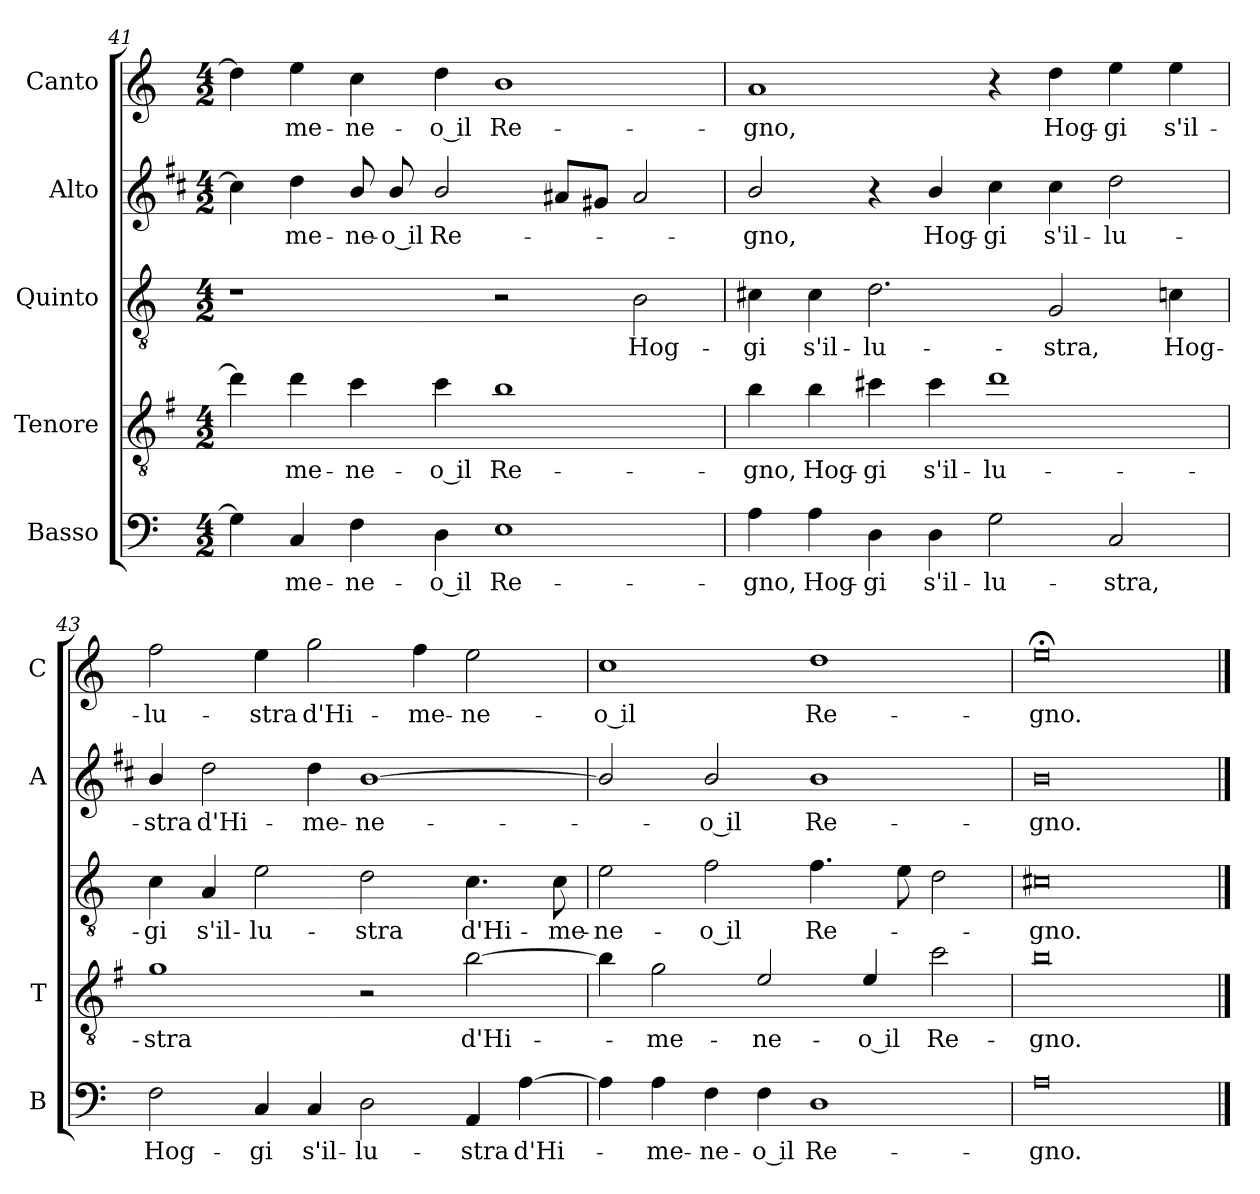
**kern	**text	**kern	**text	**kern	**text	**kern	**text	**kern	**text
*part5	*part5	*part4	*part4	*part3	*part3	*part2	*part2	*part1	*part1
*staff5	*staff5	*staff4	*staff4	*staff3	*staff3	*staff2	*staff2	*staff1	*staff1
*I"Basso	*	*I"Tenore	*	*I"Quinto	*	*I"Alto	*	*I"Canto	*
*I'B	*	*I'T	*	*	*	*I'A	*	*I'C	*
*clefF4	*	*clefGv2	*	*clefGv2	*	*clefG2	*	*clefG2	*
*	*	*ITrd4c7	*	*	*	*ITrd1c2	*	*	*
*k[]	*	*k[]	*	*k[]	*	*k[]	*	*k[]	*
*C:	*	*C:	*	*C:	*	*C:	*	*C:	*
*M4/2	*	*M4/2	*	*M4/2	*	*M4/2	*	*M4/2	*
=41	=41	=41	=41	=41	=41	=41	=41	=41	=41
4G\]	.	4g\]	.	1r	.	4b\]	.	4dd\]	.
!	!LO:LY:b	!	!LO:LY:b	!	!	!	!LO:LY:b	!	!LO:LY:b
4C/	-me-	4g\	-me-	.	.	4cc\	-me-	4ee\	-me-
!	!LO:LY:b	!	!LO:LY:b	!	!	!	!LO:LY:b	!	!LO:LY:b
4F\	-ne-	4f\	-ne-	.	.	8a/	-ne-	4cc\	-ne-
!	!	!	!	!	!	!	!LO:LY:b	!	!
.	.	.	.	.	.	8a/	-o il	.	.
!	!LO:LY:b	!	!LO:LY:b	!	!	!	!LO:LY:b	!	!LO:LY:b
4D\	-o il	4f\	-o il	.	.	2a/	Re-	4dd\	-o il
!	!LO:LY:b	!	!LO:LY:b	!	!	!	!	!	!LO:LY:b
1E	Re-	1e	Re-	2r	.	.	.	1b	Re-
.	.	.	.	.	.	8g#X/L	.	.	.
.	.	.	.	.	.	8f#X/J	.	.	.
!	!	!	!	!	!LO:LY:b	!	!	!	!
.	.	.	.	2B\	Hog-	2g#/	.	.	.
!!LO:PB:g=z
=42	=42	=42	=42	=42	=42	=42	=42	=42	=42
!	!LO:LY:b	!	!LO:LY:b	!	!LO:LY:b	!	!LO:LY:b	!	!LO:LY:b
4A\	-gno,	4e\	-gno,	4c#X\	-gi	2a/	-gno,	1a	-gno,
!	!LO:LY:b	!	!LO:LY:b	!	!LO:LY:b	!	!	!	!
4A\	Hog-	4e\	Hog-	4c#\	s'il-	.	.	.	.
!	!LO:LY:b	!	!LO:LY:b	!	!LO:LY:b	!	!	!	!
4D\	-gi	4f#X\	-gi	2.d\	-lu-	4r	.	.	.
!	!LO:LY:b	!	!LO:LY:b	!	!	!	!LO:LY:b	!	!
4D\	s'il-	4f#\	s'il-	.	.	4a/	Hog-	.	.
!	!LO:LY:b	!	!LO:LY:b	!	!	!	!LO:LY:b	!	!
2G\	-lu-	1g	-lu-	.	.	4b\	-gi	4r	.
!	!	!	!	!	!LO:LY:b	!	!LO:LY:b	!	!LO:LY:b
.	.	.	.	2G/	-stra,	4b\	s'il-	4dd\	Hog-
!	!LO:LY:b	!	!	!	!	!	!LO:LY:b	!	!LO:LY:b
2C/	-stra,	.	.	.	.	2cc\	-lu-	4ee\	-gi
!	!	!	!	!	!LO:LY:b	!	!	!	!LO:LY:b
.	.	.	.	4cn\	Hog-	.	.	4ee\	s'il-
=43	=43	=43	=43	=43	=43	=43	=43	=43	=43
!	!LO:LY:b	!	!LO:LY:b	!	!LO:LY:b	!	!LO:LY:b	!	!LO:LY:b
2F\	Hog-	1c	-stra	4c\	-gi	4a/	-stra	2ff\	-lu-
!	!	!	!	!	!LO:LY:b	!	!LO:LY:b	!	!
.	.	.	.	4A/	s'il-	2cc\	d'Hi-	.	.
!	!LO:LY:b	!	!	!	!LO:LY:b	!	!	!	!LO:LY:b
4C/	-gi	.	.	2e\	-lu-	.	.	4ee\	-stra
!	!LO:LY:b	!	!	!	!	!	!LO:LY:b	!	!LO:LY:b
4C/	s'il-	.	.	.	.	4cc\	-me-	2gg\	d'Hi-
!	!LO:LY:b	!	!	!	!LO:LY:b	!	!LO:LY:b	!	!
2D\	-lu-	2r	.	2d\	-stra	[1a	-ne-	.	.
!	!	!	!	!	!	!	!	!	!LO:LY:b
.	.	.	.	.	.	.	.	4ff\	-me-
!	!LO:LY:b	!	!LO:LY:b	!	!LO:LY:b	!	!	!	!LO:LY:b
4AA/	-stra	[2e\	d'Hi-	4.c\	d'Hi-	.	.	2ee\	-ne-
!	!LO:LY:b	!	!	!	!	!	!	!	!
[4A\	d'Hi-	.	.	.	.	.	.	.	.
!	!	!	!	!	!LO:LY:b	!	!	!	!
.	.	.	.	8c\	-me-	.	.	.	.
=44	=44	=44	=44	=44	=44	=44	=44	=44	=44
!	!	!	!	!	!LO:LY:b	!	!	!	!LO:LY:b
4A\]	.	4e\]	.	2e\	-ne-	2a/]	.	1cc	-o il
!	!LO:LY:b	!	!LO:LY:b	!	!	!	!	!	!
4A\	-me-	2c\	-me-	.	.	.	.	.	.
!	!LO:LY:b	!	!	!	!LO:LY:b	!	!LO:LY:b	!	!
4F\	-ne-	.	.	2f\	-o il	2a/	-o il	.	.
!	!LO:LY:b	!	!LO:LY:b	!	!	!	!	!	!
4F\	-o il	2A/	-ne-	.	.	.	.	.	.
!	!LO:LY:b	!	!	!	!LO:LY:b	!	!LO:LY:b	!	!LO:LY:b
1D	Re-	.	.	4.f\	Re-	1a	Re-	1dd	Re-
!	!	!	!LO:LY:b	!	!	!	!	!	!
.	.	4A/	-o il	.	.	.	.	.	.
.	.	.	.	8e\	.	.	.	.	.
!	!	!	!LO:LY:b	!	!	!	!	!	!
.	.	2f\	Re-	2d\	.	.	.	.	.
=45	=45	=45	=45	=45	=45	=45	=45	=45	=45
!	!LO:LY:b	!	!LO:LY:b	!	!LO:LY:b	!	!LO:LY:b	!	!LO:LY:b
0A	-gno.	0e	-gno.	0c#X	-gno.	0a	-gno.	0ee;<	-gno.
==	==	==	==	==	==	==	==	==	==
*-	*-	*-	*-	*-	*-	*-	*-	*-	*-
